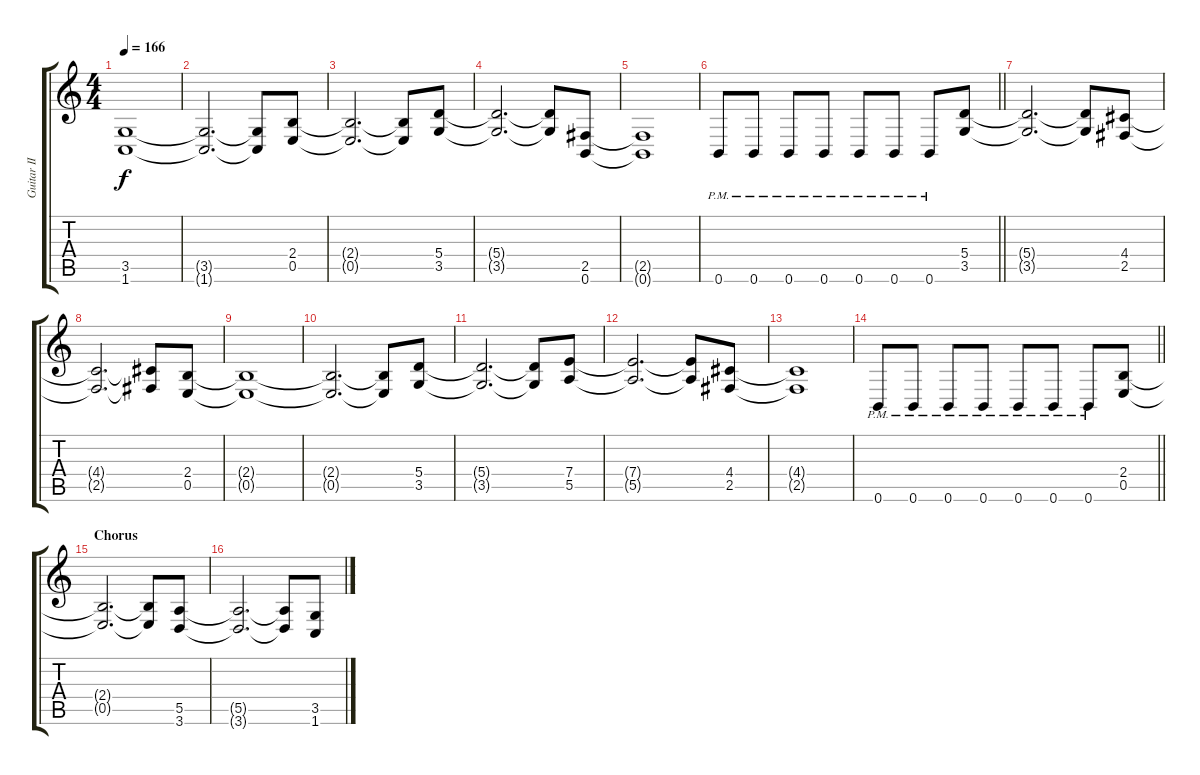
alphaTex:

\track ("Guitar II" "Guitar II") {instrument distortionguitar}
\staff {score tabs}
\tuning (B3 Gb3 D3 A2 E2 B1) {hide}
\ts (4 4)
\tempo 166
\clef g2
\ks c
(3.5{t} 1.6{t}).1{dy f} |
(3.5{t} 1.6{t}).2{d} (3.5{t} 1.6{t}).8 (2.4 0.5).8 |
(2.4{t} 0.5{t}).2{d} (2.4{t} 0.5{t}).8 (5.4 3.5).8 |
(5.4{t} 3.5{t}).2{d} (5.4{t} 3.5{t}).8 (2.5 0.6).8 |
(2.5{t} 0.6{t}).1 |
\barLineRight lightlight
0.6{pm}.8 0.6{pm}.8 0.6{pm}.8 0.6{pm}.8 0.6{pm}.8 0.6{pm}.8 0.6{pm}.8 (5.4 3.5).8 |
\section ("" "")
(5.4{t} 3.5{t}).2{d} (5.4{t} 3.5{t}).8 (4.4 2.5).8 |
(4.4{t} 2.5{t}).2{d} (4.4{t} 2.5{t}).8 (2.4 0.5).8 |
(2.4{t} 0.5{t}).1 |
(2.4{t} 0.5{t}).2{d} (2.4{t} 0.5{t}).8 (5.4 3.5).8 |
(5.4{t} 3.5{t}).2{d} (5.4{t} 3.5{t}).8 (7.4 5.5).8 |
(7.4{t} 5.5{t}).2{d} (7.4{t} 5.5{t}).8 (4.4 2.5).8 |
(4.4{t} 2.5{t}).1 |
\barLineRight lightlight
0.6{pm}.8 0.6{pm}.8 0.6{pm}.8 0.6{pm}.8 0.6{pm}.8 0.6{pm}.8 0.6{pm}.8 (2.4 0.5).8 |
\section ("" "Chorus")
(2.4{t} 0.5{t}).2{d volume 14 balance 14} (2.4{t} 0.5{t}).8 (5.5 3.6).8 |
(5.5{t} 3.6{t}).2{d} (5.5{t} 3.6{t}).8 (3.5 1.6).8
